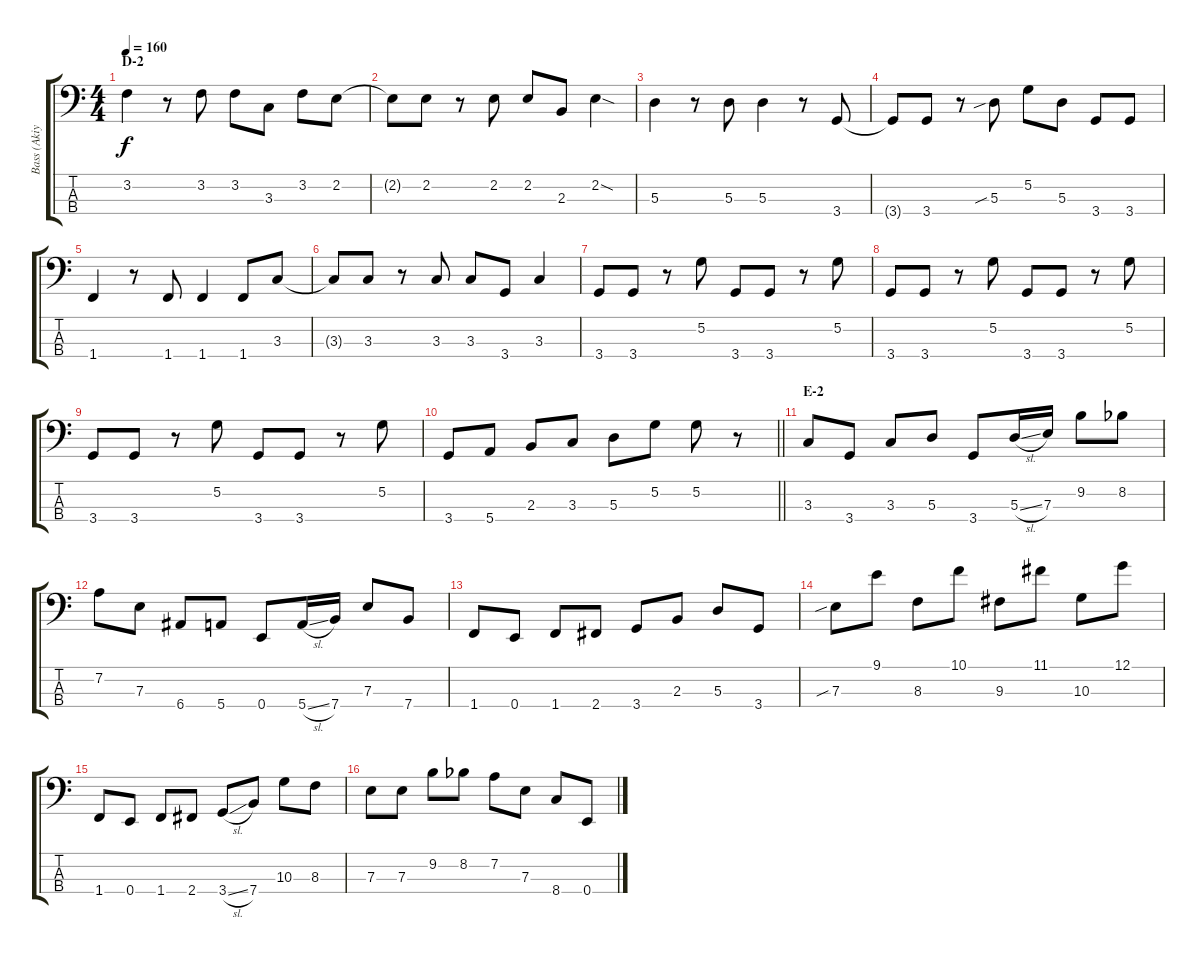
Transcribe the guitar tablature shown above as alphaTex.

\track ("Bass (Akiyama Mio)" "Bass (Akiy") {instrument electricbassfinger}
\staff {score tabs}
\tuning (G2 D2 A1 E1) {hide}
\ts (4 4)
\section ("" "D-2")
\tempo 160
\clef f4
\ks c
3.2.4{dy f} r.8 3.2.8 3.2.8 3.3.8 3.2.8 2.2.8 |
2.2{t}.8 2.2.8 r.8 2.2.8 2.2.8 2.3.8 2.2{sod}.4 |
5.3.4 r.8 5.3.8 5.3.4 r.8 3.4.8 |
3.4{t}.8 3.4.8 r.8 5.3{sib}.8 5.2.8 5.3.8 3.4.8 3.4.8 |
1.4.4 r.8 1.4.8 1.4.4 1.4.8 3.3.8 |
3.3{t}.8 3.3.8 r.8 3.3.8 3.3.8 3.4.8 3.3.4 |
3.4.8 3.4.8 r.8 5.2.8 3.4.8 3.4.8 r.8 5.2.8 |
3.4.8 3.4.8 r.8 5.2.8 3.4.8 3.4.8 r.8 5.2.8 |
3.4.8 3.4.8 r.8 5.2.8 3.4.8 3.4.8 r.8 5.2.8 |
\barLineRight lightlight
3.4.8 5.4.8 2.3.8 3.3.8 5.3.8 5.2.8 5.2.8 r.8 |
\section ("" "E-2")
3.3.8 3.4.8 3.3.8 5.3.8 3.4.8 5.3{sl}.16 7.3.16 9.2.8 8.2{acc b}.8 |
7.2.8 7.3.8 6.4.8 5.4.8 0.4.8 5.4{sl}.16 7.4.16 7.3.8 7.4.8 |
1.4.8 0.4.8 1.4.8 2.4.8 3.4.8 2.3.8 5.3.8 3.4.8 |
7.3{sib}.8 9.1.8 8.3.8 10.1.8 9.3.8 11.1.8 10.3.8 12.1.8 |
1.4.8 0.4.8 1.4.8 2.4.8 3.4{sl}.8 7.4.8 10.3.8 8.3.8 |
7.3.8 7.3.8 9.2.8 8.2{acc b}.8 7.2.8 7.3.8 8.4.8 0.4.8
